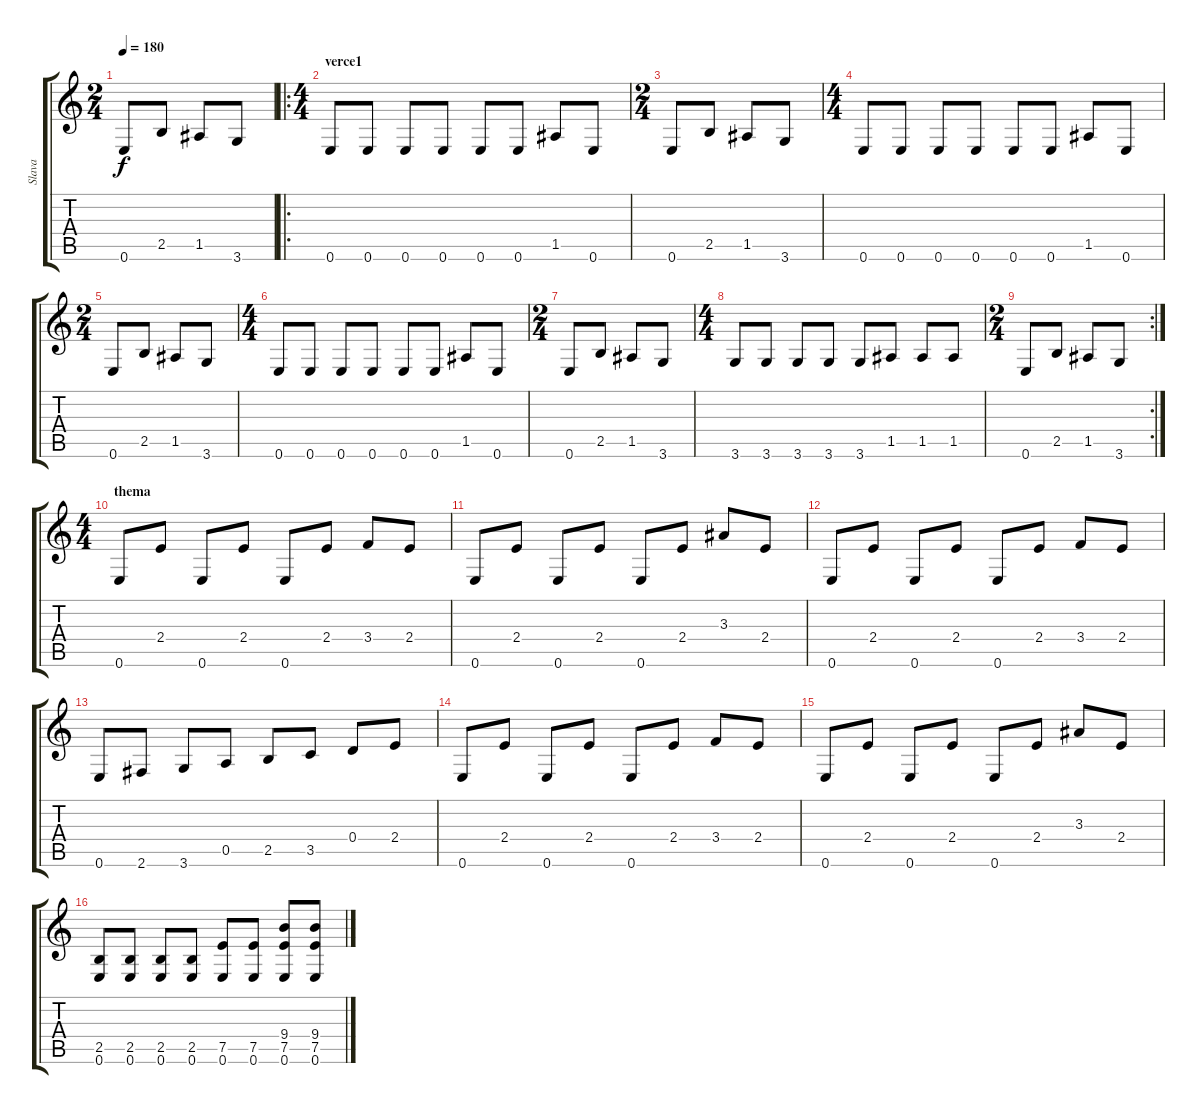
\track ("Slava" "Slava") {instrument distortionguitar}
\staff {score tabs}
\tuning (E4 B3 G3 D3 A2 E2) {hide}
\ts (2 4)
\tempo 180
\clef g2
\ks c
0.6.8{dy f} 2.5.8 1.5.8 3.6.8 |
\ro
\ts (4 4)
\section ("" "verce1")
0.6.8 0.6.8 0.6.8 0.6.8 0.6.8 0.6.8 1.5.8 0.6.8 |
\ts (2 4)
0.6.8 2.5.8 1.5.8 3.6.8 |
\ts (4 4)
0.6.8 0.6.8 0.6.8 0.6.8 0.6.8 0.6.8 1.5.8 0.6.8 |
\ts (2 4)
0.6.8 2.5.8 1.5.8 3.6.8 |
\ts (4 4)
0.6.8 0.6.8 0.6.8 0.6.8 0.6.8 0.6.8 1.5.8 0.6.8 |
\ts (2 4)
0.6.8 2.5.8 1.5.8 3.6.8 |
\ts (4 4)
3.6.8 3.6.8 3.6.8 3.6.8 3.6.8 1.5.8 1.5.8 1.5.8 |
\rc 2
\ts (2 4)
0.6.8 2.5.8 1.5.8 3.6.8 |
\ts (4 4)
\section ("" "thema")
0.6.8 2.4.8 0.6.8 2.4.8 0.6.8 2.4.8 3.4.8 2.4.8 |
0.6.8 2.4.8 0.6.8 2.4.8 0.6.8 2.4.8 3.3.8 2.4.8 |
0.6.8 2.4.8 0.6.8 2.4.8 0.6.8 2.4.8 3.4.8 2.4.8 |
0.6.8 2.6.8 3.6.8 0.5.8 2.5.8 3.5.8 0.4.8 2.4.8 |
0.6.8 2.4.8 0.6.8 2.4.8 0.6.8 2.4.8 3.4.8 2.4.8 |
0.6.8 2.4.8 0.6.8 2.4.8 0.6.8 2.4.8 3.3.8 2.4.8 |
(2.5 0.6).8 (2.5 0.6).8 (2.5 0.6).8 (2.5 0.6).8 (7.5 0.6).8 (7.5 0.6).8 (9.4 7.5 0.6).8 (9.4 7.5 0.6).8
